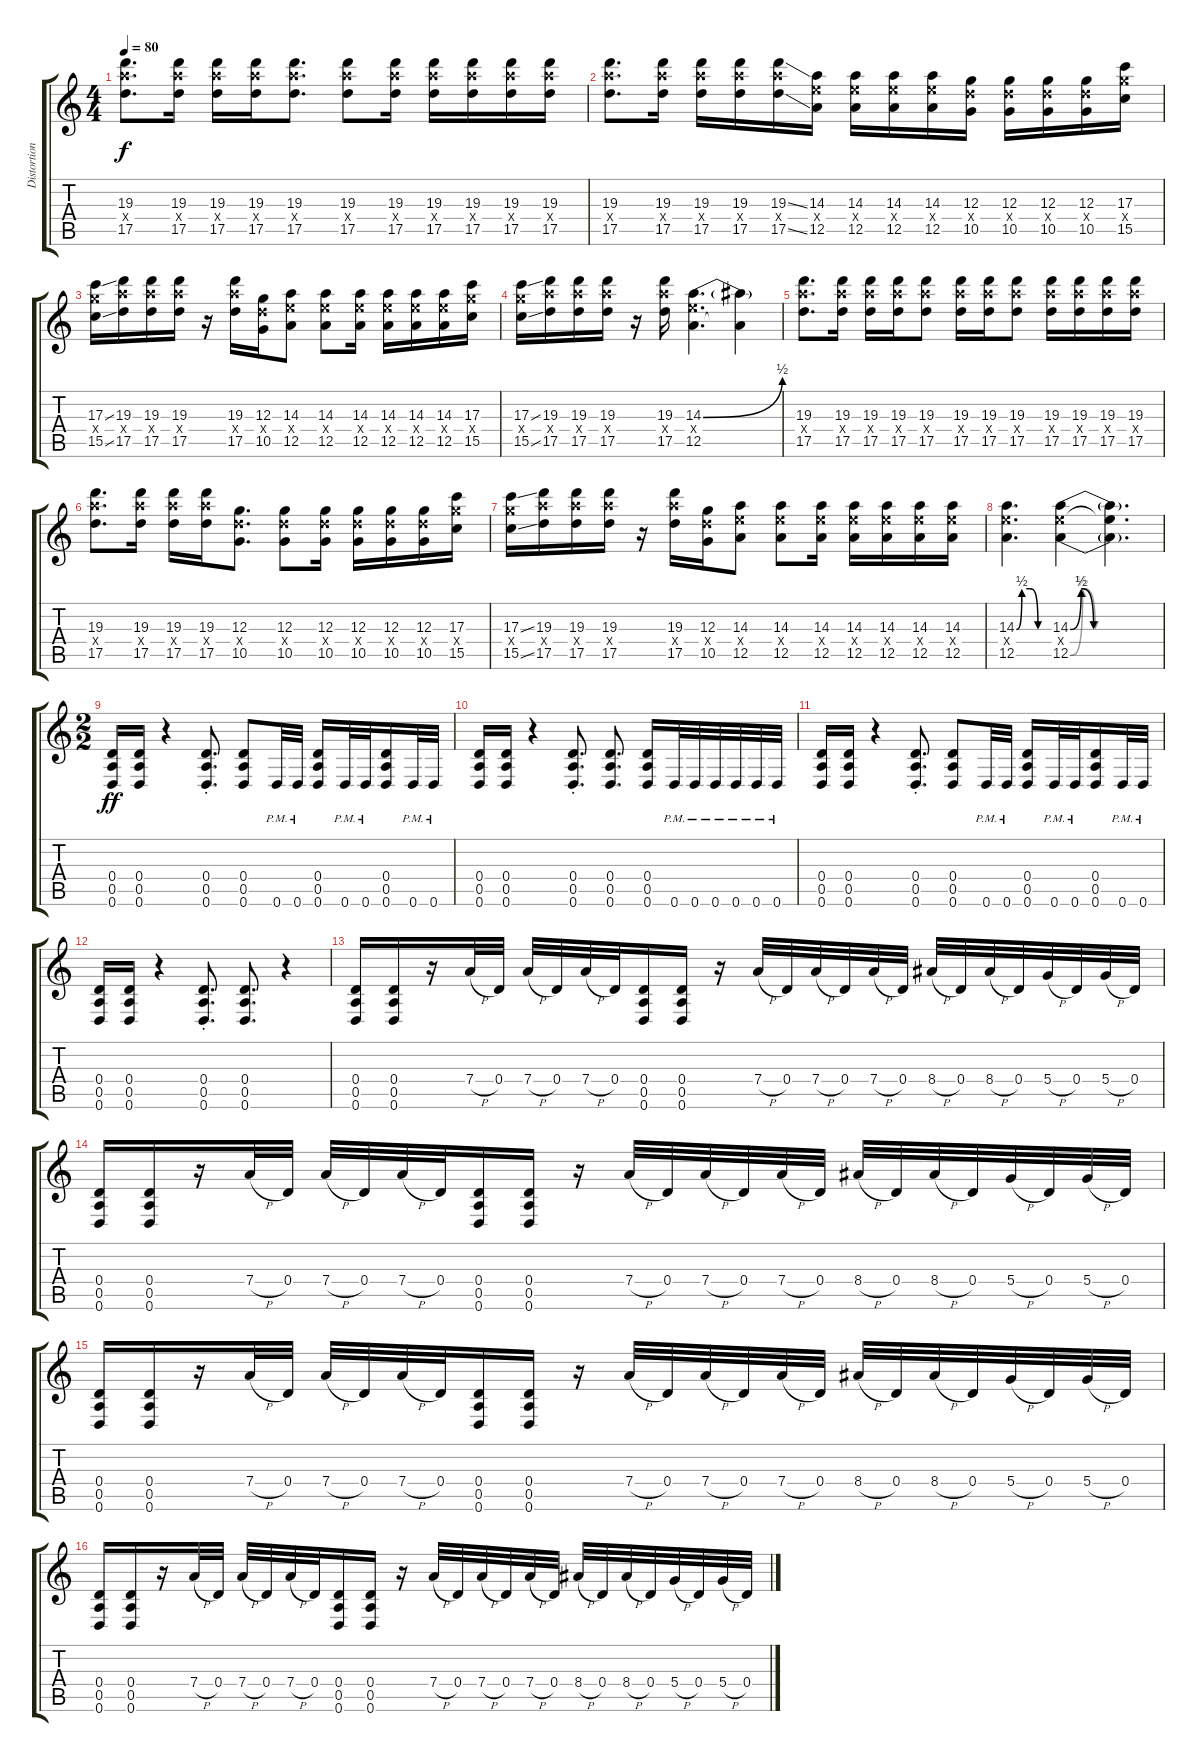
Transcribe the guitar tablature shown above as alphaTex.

\track ("Distortion 2" "Distortion") {instrument distortionguitar}
\staff {score tabs}
\tuning (E4 B3 G3 D3 A2 D2) {hide}
\ts (4 4)
\tempo 80
\clef g2
\ks c
(19.3 19.4{x} 17.5).8{d dy f} (19.3 19.4{x} 17.5).16 (19.3 19.4{x} 17.5).16 (19.3 19.4{x} 17.5).16 (19.3 19.4{x} 17.5).8{d} (19.3 19.4{x} 17.5).8 (19.3 19.4{x} 17.5).16 (19.3 19.4{x} 17.5).16 (19.3 19.4{x} 17.5).16 (19.3 19.4{x} 17.5).16 (19.3 19.4{x} 17.5).16 |
(19.3 19.4{x} 17.5).8{d} (19.3 19.4{x} 17.5).16 (19.3 19.4{x} 17.5).16 (19.3 19.4{x} 17.5).16 (19.3{ss} 19.4{x} 17.5{ss}).16 (14.3 14.4{x} 12.5).16 (14.3 14.4{x} 12.5).16 (14.3 14.4{x} 12.5).16 (14.3 14.4{x} 12.5).16 (12.3 12.4{x} 10.5).16 (12.3 12.4{x} 10.5).16 (12.3 12.4{x} 10.5).16 (12.3 12.4{x} 10.5).16 (17.3 17.4{x} 15.5).16 |
(17.3{ss} 17.4{x} 15.5{ss}).16 (19.3 19.4{x} 17.5).16 (19.3 19.4{x} 17.5).16 (19.3 19.4{x} 17.5).16 r.16 (19.3 19.4{x} 17.5).16 (12.3 12.4{x} 10.5).16 (14.3 14.4{x} 12.5).8 (14.3 14.4{x} 12.5).8 (14.3 14.4{x} 12.5).16 (14.3 14.4{x} 12.5).16 (14.3 14.4{x} 12.5).16 (14.3 14.4{x} 12.5).16 (17.3 17.4{x} 15.5).16 |
(17.3{ss} 17.4{x} 15.5{ss}).16 (19.3 19.4{x} 17.5).16 (19.3 19.4{x} 17.5).16 (19.3 19.4{x} 17.5).16 r.16 (19.3 19.4{x} 17.5).16 (14.3{be (bend 0 0 60 2)} 14.4{x} 12.5).4{d} (14.3{t} 12.5{t}).4 |
(19.3 19.4{x} 17.5).8{d} (19.3 19.4{x} 17.5).16 (19.3 19.4{x} 17.5).16 (19.3 19.4{x} 17.5).16 (19.3 19.4{x} 17.5).8 (19.3 19.4{x} 17.5).16 (19.3 19.4{x} 17.5).16 (19.3 19.4{x} 17.5).8 (19.3 19.4{x} 17.5).16 (19.3 19.4{x} 17.5).16 (19.3 19.4{x} 17.5).16 (19.3 19.4{x} 17.5).16 |
(19.3 19.4{x} 17.5).8{d} (19.3 19.4{x} 17.5).16 (19.3 19.4{x} 17.5).16 (19.3 19.4{x} 17.5).16 (12.3 12.4{x} 10.5).8{d} (12.3 12.4{x} 10.5).8 (12.3 12.4{x} 10.5).16 (12.3 12.4{x} 10.5).16 (12.3 12.4{x} 10.5).16 (12.3 12.4{x} 10.5).16 (17.3 17.4{x} 15.5).16 |
(17.3{ss} 17.4{x} 15.5{ss}).16 (19.3 19.4{x} 17.5).16 (19.3 19.4{x} 17.5).16 (19.3 19.4{x} 17.5).16 r.16 (19.3 19.4{x} 17.5).16 (12.3 12.4{x} 10.5).16 (14.3 14.4{x} 12.5).8 (14.3 14.4{x} 12.5).8 (14.3 14.4{x} 12.5).16 (14.3 14.4{x} 12.5).16 (14.3 14.4{x} 12.5).16 (14.3 14.4{x} 12.5).16 (14.3 14.4{x} 12.5).16 |
(14.3{be (custom 0 0 10 2 25 2 40 0 60 0)} 14.4{x} 12.5).4{d} (14.3{be (custom 0 0 7 2 15 0 30 0 60 0)} 14.4{x} 12.5{be (custom 0 0 8 2 16 0 30 0 60 0)}).4 (14.3{t} 14.4{t} 12.5{t}).4{d} |
\ts (2 2)
(0.4 0.5 0.6).16{dy ff} (0.4 0.5 0.6).16 r.4 (0.4{st} 0.5{st} 0.6{st}).8{d} (0.4 0.5 0.6).8 0.6{pm}.32 0.6{pm}.32 (0.4 0.5 0.6).16 0.6{pm}.32 0.6{pm}.32 (0.4 0.5 0.6).16 0.6{pm}.32 0.6{pm}.32 |
(0.4 0.5 0.6).16 (0.4 0.5 0.6).16 r.4 (0.4{st} 0.5{st} 0.6{st}).8{d} (0.4 0.5 0.6).8{d} (0.4 0.5 0.6).16 0.6{pm}.32 0.6{pm}.32 0.6{pm}.32 0.6{pm}.32 0.6{pm}.32 0.6{pm}.32 |
(0.4 0.5 0.6).16 (0.4 0.5 0.6).16 r.4 (0.4{st} 0.5{st} 0.6{st}).8{d} (0.4 0.5 0.6).8 0.6{pm}.32 0.6{pm}.32 (0.4 0.5 0.6).16 0.6{pm}.32 0.6{pm}.32 (0.4 0.5 0.6).16 0.6{pm}.32 0.6{pm}.32 |
(0.4 0.5 0.6).16 (0.4 0.5 0.6).16 r.4 (0.4{st} 0.5{st} 0.6{st}).8{d} (0.4 0.5 0.6).8{d} r.4 |
(0.4 0.5 0.6).16 (0.4 0.5 0.6).16 r.16 7.4{h}.32 0.4.32 7.4{h}.32 0.4.32 7.4{h}.32 0.4.32 (0.4 0.5 0.6).16 (0.4 0.5 0.6).16 r.16 7.4{h}.32 0.4.32 7.4{h}.32 0.4.32 7.4{h}.32 0.4.32 8.4{h}.32 0.4.32 8.4{h}.32 0.4.32 5.4{h}.32 0.4.32 5.4{h}.32 0.4.32 |
(0.4 0.5 0.6).16 (0.4 0.5 0.6).16 r.16 7.4{h}.32 0.4.32 7.4{h}.32 0.4.32 7.4{h}.32 0.4.32 (0.4 0.5 0.6).16 (0.4 0.5 0.6).16 r.16 7.4{h}.32 0.4.32 7.4{h}.32 0.4.32 7.4{h}.32 0.4.32 8.4{h}.32 0.4.32 8.4{h}.32 0.4.32 5.4{h}.32 0.4.32 5.4{h}.32 0.4.32 |
(0.4 0.5 0.6).16 (0.4 0.5 0.6).16 r.16 7.4{h}.32 0.4.32 7.4{h}.32 0.4.32 7.4{h}.32 0.4.32 (0.4 0.5 0.6).16 (0.4 0.5 0.6).16 r.16 7.4{h}.32 0.4.32 7.4{h}.32 0.4.32 7.4{h}.32 0.4.32 8.4{h}.32 0.4.32 8.4{h}.32 0.4.32 5.4{h}.32 0.4.32 5.4{h}.32 0.4.32 |
(0.4 0.5 0.6).16 (0.4 0.5 0.6).16 r.16 7.4{h}.32 0.4.32 7.4{h}.32 0.4.32 7.4{h}.32 0.4.32 (0.4 0.5 0.6).16 (0.4 0.5 0.6).16 r.16 7.4{h}.32 0.4.32 7.4{h}.32 0.4.32 7.4{h}.32 0.4.32 8.4{h}.32 0.4.32 8.4{h}.32 0.4.32 5.4{h}.32 0.4.32 5.4{h}.32 0.4.32
